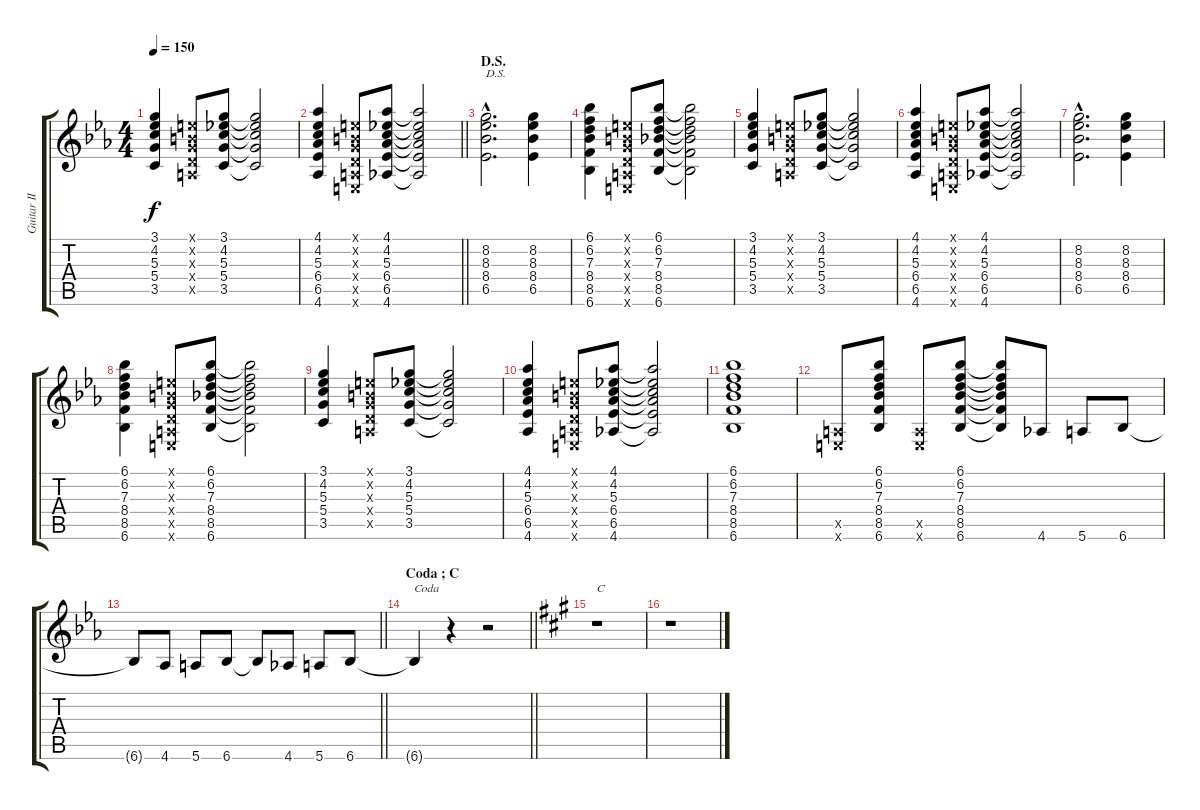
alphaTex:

\track ("Guitar II" "Guitar II") {instrument distortionguitar}
\staff {score tabs}
\tuning (E4 B3 G3 D3 A2 E2) {hide}
\ts (4 4)
\tempo 150
\clef g2
\ks eb
(3.1 4.2 5.3 5.4 3.5).4{dy f} (0.1{x} 0.2{x} 0.3{x} 0.4{x} 0.5{x}).8 (3.1 4.2 5.3 5.4 3.5).8 (3.1{t} 4.2{t} 5.3{t} 5.4{t} 3.5{t}).2 |
\barLineRight lightlight
(4.1 4.2 5.3 6.4 6.5 4.6).4 (0.1{x} 0.2{x} 0.3{x} 0.4{x} 0.5{x} 0.6{x}).8 (4.1 4.2 5.3 6.4 6.5 4.6).8 (4.1{t} 4.2{t} 5.3{t} 6.4{t} 6.5{t} 4.6{t}).2 |
\section ("" "D.S.")
(8.2{hac} 8.3{hac} 8.4{hac} 6.5{hac}).2{d txt "D.S."} (8.2 8.3 8.4 6.5).4 |
(6.1 6.2 7.3 8.4 8.5 6.6).4 (0.1{x} 0.2{x} 0.3{x} 0.4{x} 0.5{x} 0.6{x}).8 (6.1 6.2 7.3 8.4 8.5 6.6).8 (6.1{t} 6.2{t} 7.3{t} 8.4{t} 8.5{t} 6.6{t}).2 |
(3.1 4.2 5.3 5.4 3.5).4 (0.1{x} 0.2{x} 0.3{x} 0.4{x} 0.5{x}).8 (3.1 4.2 5.3 5.4 3.5).8 (3.1{t} 4.2{t} 5.3{t} 5.4{t} 3.5{t}).2 |
(4.1 4.2 5.3 6.4 6.5 4.6).4 (0.1{x} 0.2{x} 0.3{x} 0.4{x} 0.5{x} 0.6{x}).8 (4.1 4.2 5.3 6.4 6.5 4.6).8 (4.1{t} 4.2{t} 5.3{t} 6.4{t} 6.5{t} 4.6{t}).2 |
(8.2{hac} 8.3{hac} 8.4{hac} 6.5{hac}).2{d} (8.2 8.3 8.4 6.5).4 |
(6.1 6.2 7.3 8.4 8.5 6.6).4 (0.1{x} 0.2{x} 0.3{x} 0.4{x} 0.5{x} 0.6{x}).8 (6.1 6.2 7.3 8.4 8.5 6.6).8 (6.1{t} 6.2{t} 7.3{t} 8.4{t} 8.5{t} 6.6{t}).2 |
(3.1 4.2 5.3 5.4 3.5).4 (0.1{x} 0.2{x} 0.3{x} 0.4{x} 0.5{x}).8 (3.1 4.2 5.3 5.4 3.5).8 (3.1{t} 4.2{t} 5.3{t} 5.4{t} 3.5{t}).2 |
(4.1 4.2 5.3 6.4 6.5 4.6).4 (0.1{x} 0.2{x} 0.3{x} 0.4{x} 0.5{x} 0.6{x}).8 (4.1 4.2 5.3 6.4 6.5 4.6).8 (4.1{t} 4.2{t} 5.3{t} 6.4{t} 6.5{t} 4.6{t}).2 |
(6.1 6.2 7.3 8.4 8.5 6.6).1 |
(0.5{x} 0.6{x}).8 (6.1 6.2 7.3 8.4 8.5 6.6).8 (0.5{x} 0.6{x}).8 (6.1 6.2 7.3 8.4 8.5 6.6).8 (6.1{t} 6.2{t} 7.3{t} 8.4{t} 8.5{t} 6.6{t}).8 4.6.8{volume 12} 5.6.8 6.6.8 |
\barLineRight lightlight
6.6{t}.8 4.6.8 5.6.8 6.6.8 6.6{t}.8 4.6.8 5.6.8 6.6.8 |
\section ("" "Coda ; C")
\barLineRight lightlight
6.6{t}.4{txt "Coda"} r.4 r.2 |
\ks a
r.1{txt "C"} |
r.1
